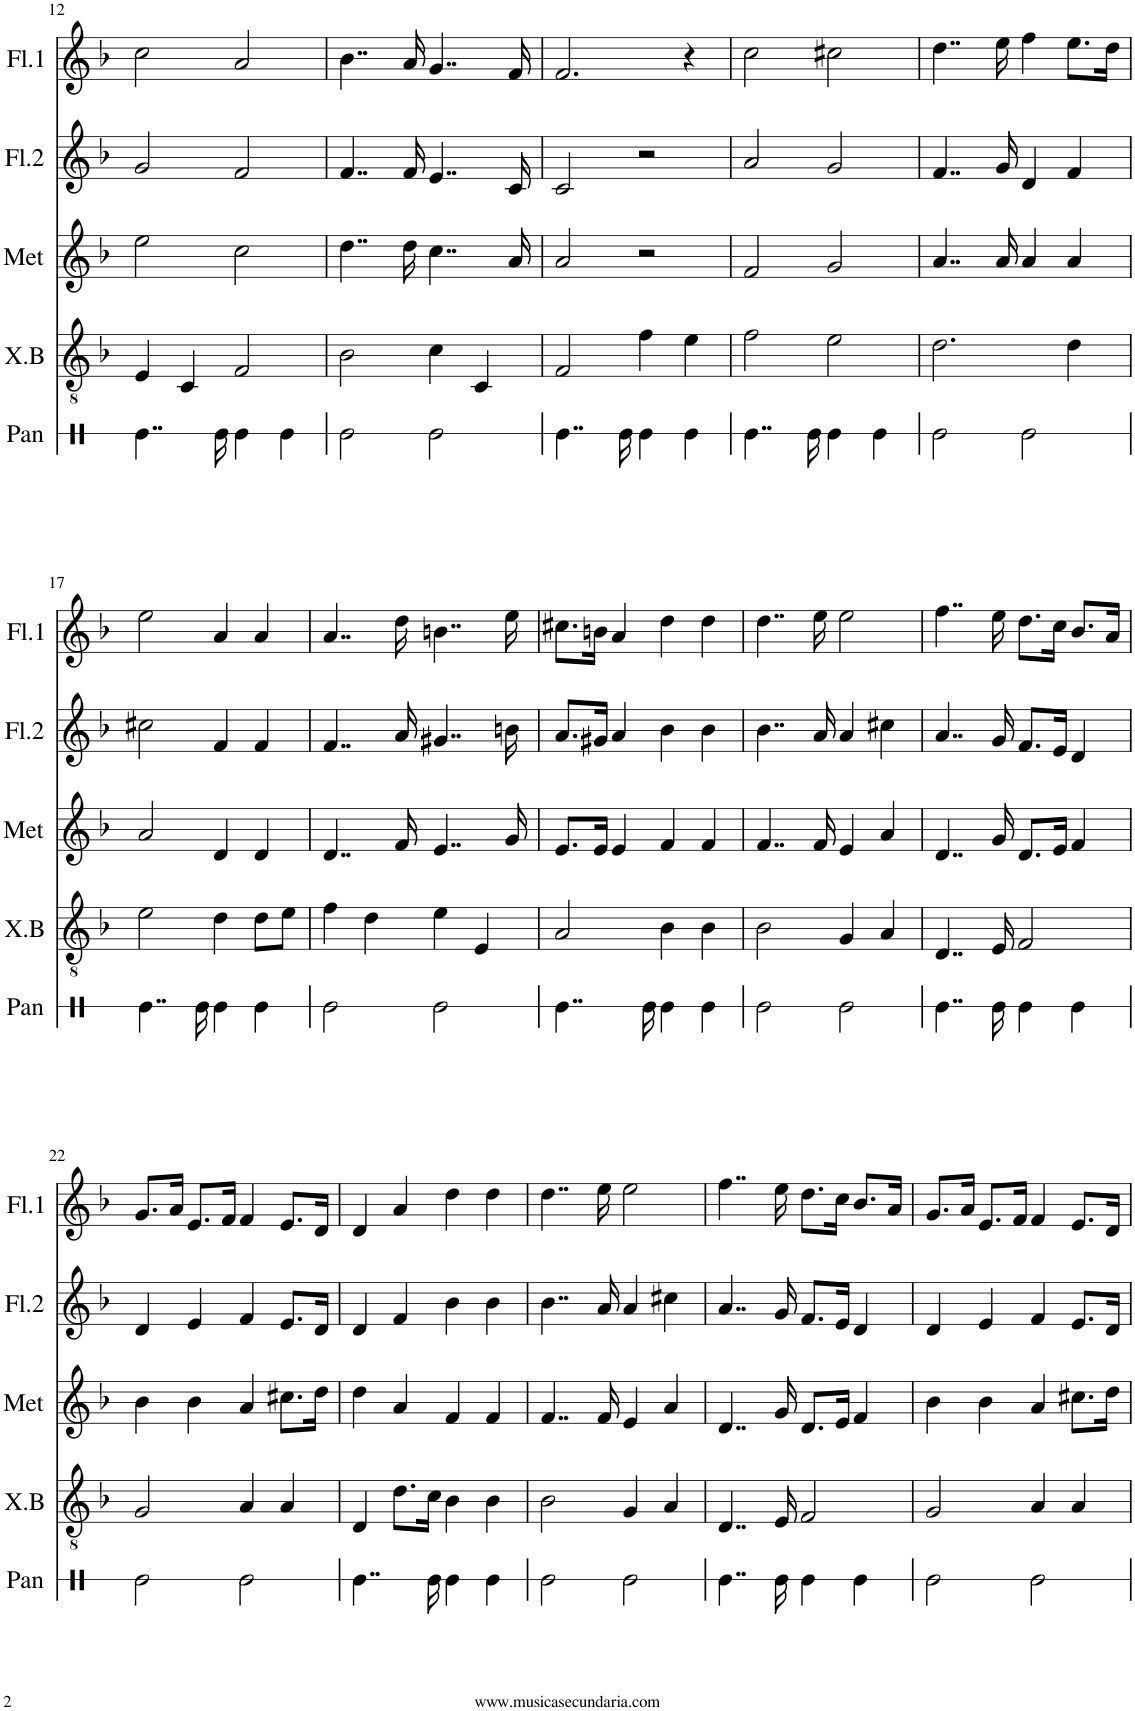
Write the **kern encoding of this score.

**kern	**kern	**kern	**kern	**kern
*part5	*part4	*part3	*part2	*part1
*staff5	*staff4	*staff3	*staff2	*staff1
*I"Pandero	*I"Met / Xil Baj	*I"Met / Flauta 3	*I"Flauta 2	*I"Flauta 1
*I'Pan	*I'X.B	*I'Met	*I'Fl.2	*I'Fl.1
!!LO:PB:g=z
*clefX	*clefGv2	*clefG2	*clefG2	*clefG2
*k[]	*k[b-]	*k[b-]	*k[b-]	*k[b-]
*M4/4	*M4/4	*M4/4	*M4/4	*M4/4
=12	=12	=12	=12	=12
4..Re\	4E/	2ee\	2g/	2cc\
.	4C/	.	.	.
16Re\	.	.	.	.
4Re\	2F/	2cc\	2f/	2a/
4Re\	.	.	.	.
=13	=13	=13	=13	=13
2Re\	2B-\	4..dd\	4..f/	4..b-\
.	.	16dd\	16f/	16a/
2Re\	4c\	4..cc\	4..e/	4..g/
.	4C/	.	.	.
.	.	16a/	16c/	16f/
=14	=14	=14	=14	=14
4..Re\	2F/	2a/	2c/	2.f/
16Re\	.	.	.	.
4Re\	4f\	2r	2r	.
4Re\	4e\	.	.	4r
=15	=15	=15	=15	=15
4..Re\	2f\	2f/	2a/	2cc\
16Re\	.	.	.	.
4Re\	2e\	2g/	2g/	2cc#X\
4Re\	.	.	.	.
=16	=16	=16	=16	=16
2Re\	2.d\	4..a/	4..f/	4..dd\
.	.	16a/	16g/	16ee\
2Re\	.	4a/	4d/	4ff\
.	4d\	4a/	4f/	8.ee\L
.	.	.	.	16dd\Jk
!!LO:LB:g=z
=17	=17	=17	=17	=17
4..Re\	2e\	2a/	2cc#X\	2ee\
16Re\	.	.	.	.
4Re\	4d\	4d/	4f/	4a/
4Re\	8d\L	4d/	4f/	4a/
.	8e\J	.	.	.
=18	=18	=18	=18	=18
2Re\	4f\	4..d/	4..f/	4..a/
.	4d\	.	.	.
.	.	16f/	16a/	16dd\
2Re\	4e\	4..e/	4..g#X/	4..bn\
.	4E/	.	.	.
.	.	16g/	16bn\	16ee\
=19	=19	=19	=19	=19
4..Re\	2A/	8.e/L	8.a/L	8.cc#X\L
.	.	16e/Jk	16g#X/Jk	16bn\Jk
.	.	4e/	4a/	4a/
16Re\	.	.	.	.
4Re\	4B-\	4f/	4b-\	4dd\
4Re\	4B-\	4f/	4b-\	4dd\
=20	=20	=20	=20	=20
2Re\	2B-\	4..f/	4..b-\	4..dd\
.	.	16f/	16a/	16ee\
2Re\	4G/	4e/	4a/	2ee\
.	4A/	4a/	4cc#X\	.
=21	=21	=21	=21	=21
4..Re\	4..D/	4..d/	4..a/	4..ff\
16Re\	16E/	16g/	16g/	16ee\
4Re\	2F/	8.d/L	8.f/L	8.dd\L
.	.	16e/Jk	16e/Jk	16cc\Jk
4Re\	.	4f/	4d/	8.b-/L
.	.	.	.	16a/Jk
!!LO:LB:g=z
=22	=22	=22	=22	=22
2Re\	2G/	4b-\	4d/	8.g/L
.	.	.	.	16a/Jk
.	.	4b-\	4e/	8.e/L
.	.	.	.	16f/Jk
2Re\	4A/	4a/	4f/	4f/
.	4A/	8.cc#X\L	8.e/L	8.e/L
.	.	16dd\Jk	16d/Jk	16d/Jk
=23	=23	=23	=23	=23
4..Re\	4D/	4dd\	4d/	4d/
.	8.d\L	4a/	4f/	4a/
16Re\	16c\Jk	.	.	.
4Re\	4B-\	4f/	4b-\	4dd\
4Re\	4B-\	4f/	4b-\	4dd\
=24	=24	=24	=24	=24
2Re\	2B-\	4..f/	4..b-\	4..dd\
.	.	16f/	16a/	16ee\
2Re\	4G/	4e/	4a/	2ee\
.	4A/	4a/	4cc#X\	.
=25	=25	=25	=25	=25
4..Re\	4..D/	4..d/	4..a/	4..ff\
16Re\	16E/	16g/	16g/	16ee\
4Re\	2F/	8.d/L	8.f/L	8.dd\L
.	.	16e/Jk	16e/Jk	16cc\Jk
4Re\	.	4f/	4d/	8.b-/L
.	.	.	.	16a/Jk
=26	=26	=26	=26	=26
2Re\	2G/	4b-\	4d/	8.g/L
.	.	.	.	16a/Jk
.	.	4b-\	4e/	8.e/L
.	.	.	.	16f/Jk
2Re\	4A/	4a/	4f/	4f/
.	4A/	8.cc#X\L	8.e/L	8.e/L
.	.	16dd\Jk	16d/Jk	16d/Jk
=	=	=	=	=
*-	*-	*-	*-	*-
